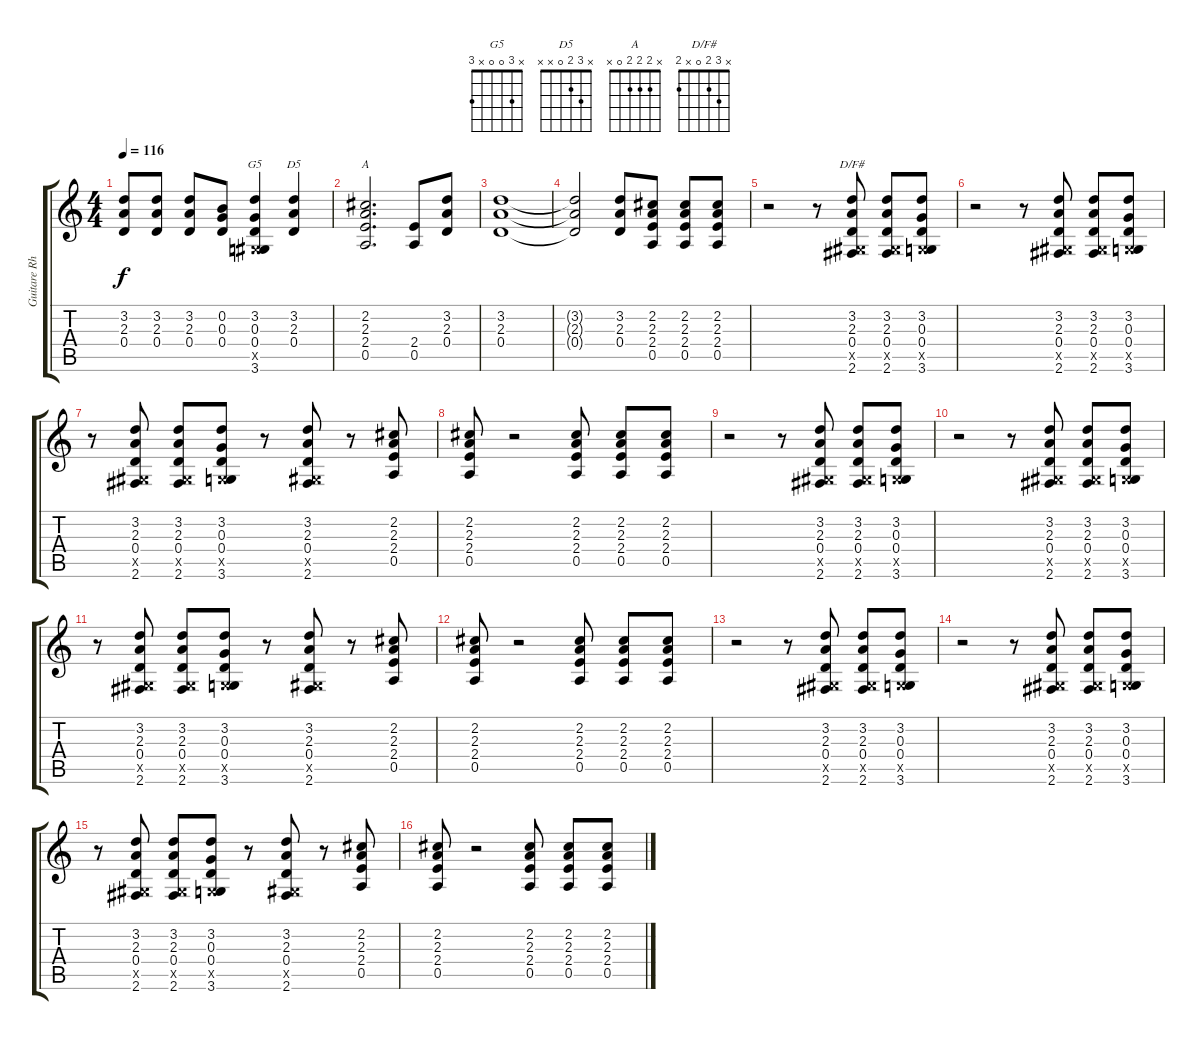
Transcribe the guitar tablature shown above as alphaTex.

\track ("Guitare Rhytmique" "Guitare Rh") {instrument overdrivenguitar}
\staff {score tabs}
\tuning (E4 B3 G3 D3 A2 E2) {hide}
\chord ("G5" x 3 0 0 x 3)
\chord ("D5" x 3 2 0 x x)
\chord ("A" x 2 2 2 0 x)
\chord ("D/F#" x 3 2 0 x 2)
\ts (4 4)
\tempo 116
\clef g2
\ks c
(3.2{t} 2.3{t} 0.4{t}).8{dy f} (3.2 2.3 0.4).8 (3.2 2.3 0.4).8 (0.2 0.3 0.4).8 (3.2 0.3 0.4 -1.5{x} 3.6).4{ch "G5"} (3.2 2.3 0.4).4{ch "D5"} |
(2.2 2.3 2.4 0.5).2{d ch "A"} (2.4 0.5).8 (3.2 2.3 0.4).8 |
(3.2 2.3 0.4).1 |
(3.2{t} 2.3{t} 0.4{t}).2 (3.2 2.3 0.4).8 (2.2 2.3 2.4 0.5).8 (2.2 2.3 2.4 0.5).8 (2.2 2.3 2.4 0.5).8 |
r.2 r.8 (3.2 2.3 0.4 -1.5{x} 2.6).8{ch "D/F#"} (3.2 2.3 0.4 -1.5{x} 2.6).8 (3.2 0.3 0.4 -1.5{x} 3.6).8 |
r.2 r.8 (3.2 2.3 0.4 -1.5{x} 2.6).8 (3.2 2.3 0.4 -1.5{x} 2.6).8 (3.2 0.3 0.4 -1.5{x} 3.6).8 |
r.8 (3.2 2.3 0.4 -1.5{x} 2.6).8 (3.2 2.3 0.4 -1.5{x} 2.6).8 (3.2 0.3 0.4 -1.5{x} 3.6).8 r.8 (3.2 2.3 0.4 -1.5{x} 2.6).8 r.8 (2.2 2.3 2.4 0.5).8 |
(2.2 2.3 2.4 0.5).8 r.2 (2.2 2.3 2.4 0.5).8 (2.2 2.3 2.4 0.5).8 (2.2 2.3 2.4 0.5).8 |
r.2 r.8 (3.2 2.3 0.4 -1.5{x} 2.6).8 (3.2 2.3 0.4 -1.5{x} 2.6).8 (3.2 0.3 0.4 -1.5{x} 3.6).8 |
r.2 r.8 (3.2 2.3 0.4 -1.5{x} 2.6).8 (3.2 2.3 0.4 -1.5{x} 2.6).8 (3.2 0.3 0.4 -1.5{x} 3.6).8 |
r.8 (3.2 2.3 0.4 -1.5{x} 2.6).8 (3.2 2.3 0.4 -1.5{x} 2.6).8 (3.2 0.3 0.4 -1.5{x} 3.6).8 r.8 (3.2 2.3 0.4 -1.5{x} 2.6).8 r.8 (2.2 2.3 2.4 0.5).8 |
(2.2 2.3 2.4 0.5).8 r.2 (2.2 2.3 2.4 0.5).8 (2.2 2.3 2.4 0.5).8 (2.2 2.3 2.4 0.5).8 |
r.2 r.8 (3.2 2.3 0.4 -1.5{x} 2.6).8 (3.2 2.3 0.4 -1.5{x} 2.6).8 (3.2 0.3 0.4 -1.5{x} 3.6).8 |
r.2 r.8 (3.2 2.3 0.4 -1.5{x} 2.6).8 (3.2 2.3 0.4 -1.5{x} 2.6).8 (3.2 0.3 0.4 -1.5{x} 3.6).8 |
r.8 (3.2 2.3 0.4 -1.5{x} 2.6).8 (3.2 2.3 0.4 -1.5{x} 2.6).8 (3.2 0.3 0.4 -1.5{x} 3.6).8 r.8 (3.2 2.3 0.4 -1.5{x} 2.6).8 r.8 (2.2 2.3 2.4 0.5).8 |
(2.2 2.3 2.4 0.5).8 r.2 (2.2 2.3 2.4 0.5).8 (2.2 2.3 2.4 0.5).8 (2.2 2.3 2.4 0.5).8
